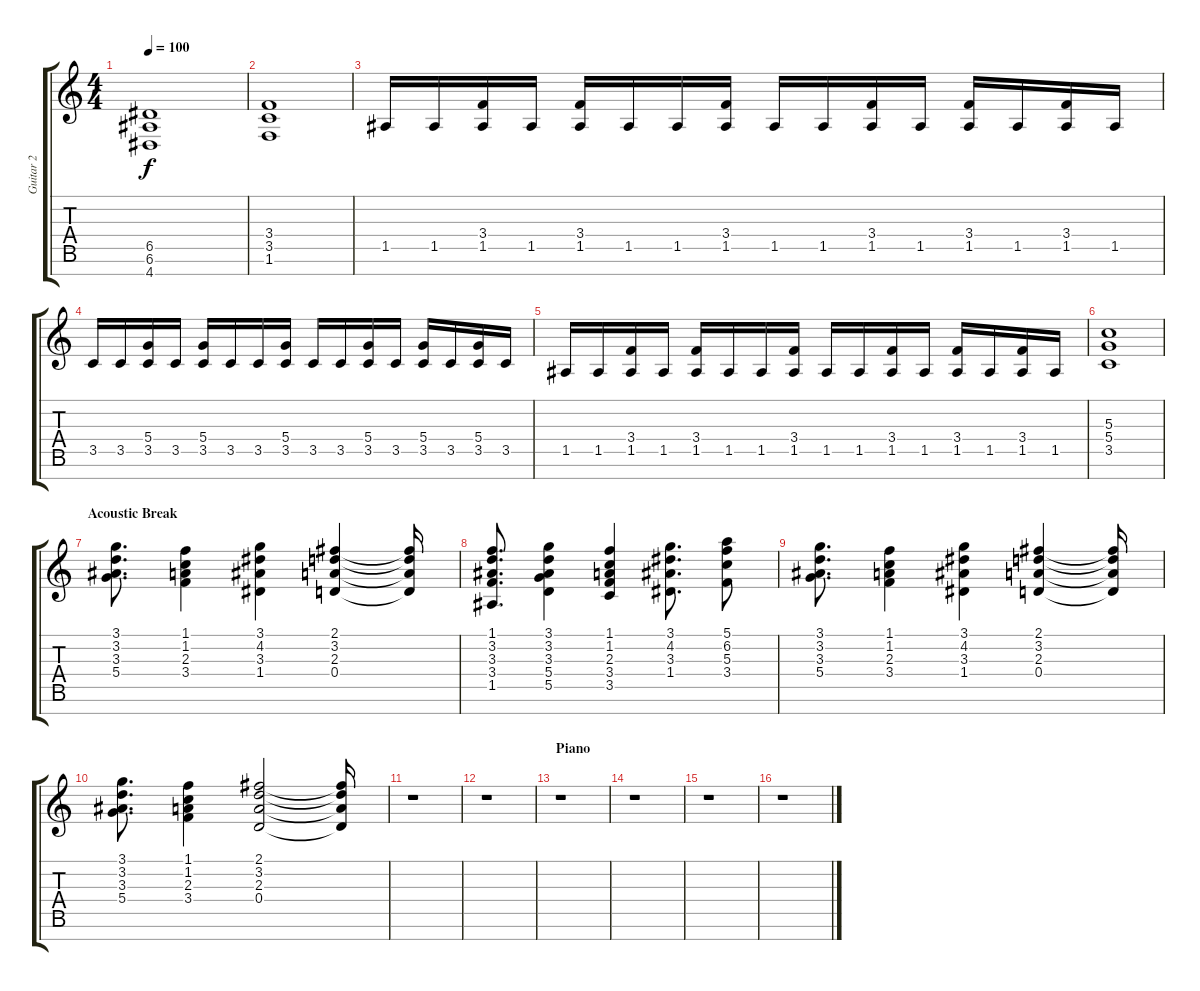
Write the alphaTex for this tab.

\track ("Guitar 2" "Guitar 2") {instrument distortionguitar}
\staff {score tabs}
\tuning (E4 B3 G3 D3 A2 E2 B1) {hide}
\ts (4 4)
\tempo 100
\clef g2
\ks c
(6.5 6.6 4.7).1{dy f} |
(3.4 3.5 1.6).1 |
\section ("" "")
1.5.16 1.5.16 (3.4 1.5).16 1.5.16 (3.4 1.5).16 1.5.16 1.5.16 (3.4 1.5).16 1.5.16 1.5.16 (3.4 1.5).16 1.5.16 (3.4 1.5).16 1.5.16 (3.4 1.5).16 1.5.16 |
3.5.16 3.5.16 (5.4 3.5).16 3.5.16 (5.4 3.5).16 3.5.16 3.5.16 (5.4 3.5).16 3.5.16 3.5.16 (5.4 3.5).16 3.5.16 (5.4 3.5).16 3.5.16 (5.4 3.5).16 3.5.16 |
1.5.16 1.5.16 (3.4 1.5).16 1.5.16 (3.4 1.5).16 1.5.16 1.5.16 (3.4 1.5).16 1.5.16 1.5.16 (3.4 1.5).16 1.5.16 (3.4 1.5).16 1.5.16 (3.4 1.5).16 1.5.16 |
(5.3 5.4 3.5).1 |
\section ("" "Acoustic Break")
(3.1 3.2 3.3 5.4).8{d instrument acousticguitarnylon} (1.1 1.2 2.3 3.4).4 (3.1 4.2 3.3 1.4).4 (2.1 3.2 2.3 0.4).4 (2.1{t} 3.2{t} 2.3{t} 0.4{t}).16 |
(1.1 3.2 3.3 3.4 1.5).8{d instrument acousticguitarnylon} (3.1 3.2 3.3 5.4 5.5).4 (1.1 1.2 2.3 3.4 3.5).4 (3.1 4.2 3.3 1.4).8{d} (5.1 6.2 5.3 3.4).8 |
(3.1 3.2 3.3 5.4).8{d instrument acousticguitarnylon} (1.1 1.2 2.3 3.4).4 (3.1 4.2 3.3 1.4).4 (2.1 3.2 2.3 0.4).4 (2.1{t} 3.2{t} 2.3{t} 0.4{t}).16 |
(3.1 3.2 3.3 5.4).8{d instrument acousticguitarnylon} (1.1 1.2 2.3 3.4).4 (2.1 3.2 2.3 0.4).2 (2.1{t} 3.2{t} 2.3{t} 0.4{t}).16 |
r.1 |
r.1 |
\section ("" "Piano")
r.1 |
r.1 |
r.1 |
r.1
